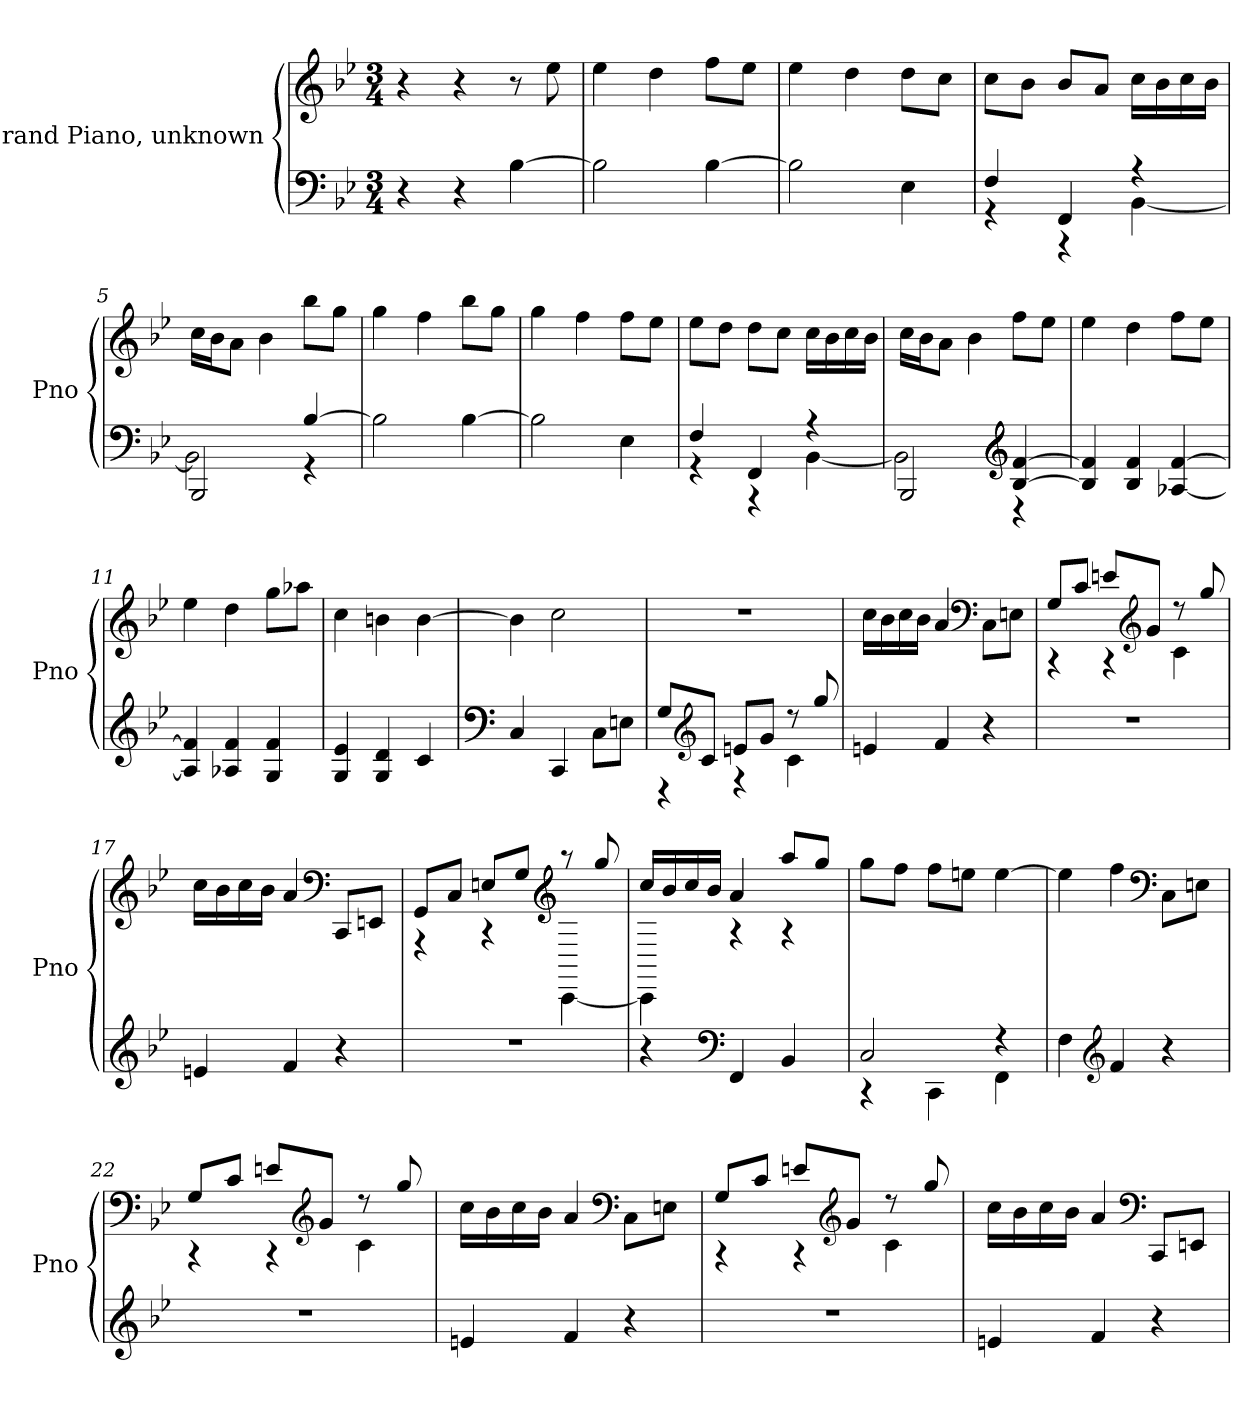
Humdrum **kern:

**kern	**kern
*part1	*part1
*staff2	*staff1
*I"Grand Piano, unknown	*
*I'Pno	*
*clefF4	*clefG2
*k[b-e-]	*k[b-e-]
*M3/4	*M3/4
*MM159	*MM159
=1	=1
4r	4r
4r	4r
[4B-\	8r
.	8ee-\
=2	=2
2B-\]	4ee-\
.	4dd\
[4B-\	8ff\L
.	8ee-\J
=3	=3
2B-\]	4ee-\
.	4dd\
4E-\	8dd\L
.	8cc\J
=4	=4
*^	*
4F/	4r	8cc\L
.	.	8b-\J
4FF/	4r	8b-/L
.	.	8a/J
4r	[4BB-\	16cc\LL
.	.	16b-\
.	.	16cc\
.	.	16b-\JJ
=5	=5	=5
2BBB-/	2BB-\]	16cc\LL
.	.	16b-\J
.	.	8a\J
.	.	4b-\
[4B-/	4r	8bb-\L
.	.	8gg\J
*v	*v	*
=6	=6
2B-\]	4gg\
.	4ff\
[4B-\	8bb-\L
.	8gg\J
=7	=7
2B-\]	4gg\
.	4ff\
4E-\	8ff\L
.	8ee-\J
=8	=8
*^	*
4F/	4r	8ee-\L
.	.	8dd\J
4FF/	4r	8dd\L
.	.	8cc\J
4r	[4BB-\	16cc\LL
.	.	16b-\
.	.	16cc\
.	.	16b-\JJ
!!LO:LB:g=z
=9	=9	=9
2BBB-/	2BB-\]	16cc\LL
.	.	16b-\J
.	.	8a\J
.	.	4b-\
*clefG2	*	*
[4B-/ [4f/	4r	8ff\L
.	.	8ee-\J
*v	*v	*
=10	=10
4B-/] 4f/]	4ee-\
4B-/ 4f/	4dd\
[4A-X/ [4f/	8ff\L
.	8ee-\J
=11	=11
4A-/] 4f/]	4ee-\
4A-X/ 4f/	4dd\
4G/ 4f/	8gg\L
.	8aa-X\J
=12	=12
4G/ 4e-/	4cc\
4G/ 4d/	4bn\
4c/	[4b\
=13	=13
*clefF4	*
4C/	4b\]
4CC/	2cc\
8C\L	.
8En\J	.
=14	=14
*^	*
8G/L	4r	2.r
*clefG2	*	*
8c/J	.	.
8en/L	4r	.
8g/J	.	.
8r	4c\	.
8gg/	.	.
*v	*v	*
!!LO:LB:g=z
=15	=15
4en/	16cc\LL
.	16b-\
.	16cc\
.	16b-\JJ
4f/	4a/
*	*clefF4
4r	8C\L
.	8En\J
=16	=16
*	*^
2.r	8G/L	4r
.	8c/J	.
.	8en/L	4r
*	*clefG2	*
.	8g/J	.
.	8r	4c\
.	8gg/	.
*	*v	*v
=17	=17
4en/	16cc\LL
.	16b-\
.	16cc\
.	16b-\JJ
4f/	4a/
*	*clefF4
4r	8CC/L
.	8EEn/J
=18	=18
*	*^
2.r	8GG/L	4r
.	8C/J	.
.	8En/L	4r
.	8G/J	.
*	*clefG2	*
.	8r	[4CC\
.	8gg/	.
=19	=19	=19
4r	16cc/LL	4CC\]
.	16b-/	.
.	16cc/	.
.	16b-/JJ	.
*clefF4	*	*
4FF/	4a/	4r
4BB-/	8aa/L	4r
.	8gg/J	.
*	*v	*v
!!LO:LB:g=z
=20	=20
*^	*
2C/	4r	8gg\L
.	.	8ff\J
.	4CC\	8ff\L
.	.	8een\J
4r	4FF\	[4ee\
*v	*v	*
=21	=21
4F\	4ee\]
*clefG2	*
4f/	4ff\
*	*clefF4
4r	8C\L
.	8En\J
=22	=22
*	*^
2.r	8G/L	4r
.	8c/J	.
.	8en/L	4r
*	*clefG2	*
.	8g/J	.
.	8r	4c\
.	8gg/	.
*	*v	*v
=23	=23
4en/	16cc\LL
.	16b-\
.	16cc\
.	16b-\JJ
4f/	4a/
*	*clefF4
4r	8C\L
.	8En\J
=24	=24
*	*^
2.r	8G/L	4r
.	8c/J	.
.	8en/L	4r
*	*clefG2	*
.	8g/J	.
.	8r	4c\
.	8gg/	.
*	*v	*v
!!LO:LB:g=z
=25	=25
4en/	16cc\LL
.	16b-\
.	16cc\
.	16b-\JJ
4f/	4a/
*	*clefF4
4r	8CC/L
.	8EEn/J
=	=
*-	*-
